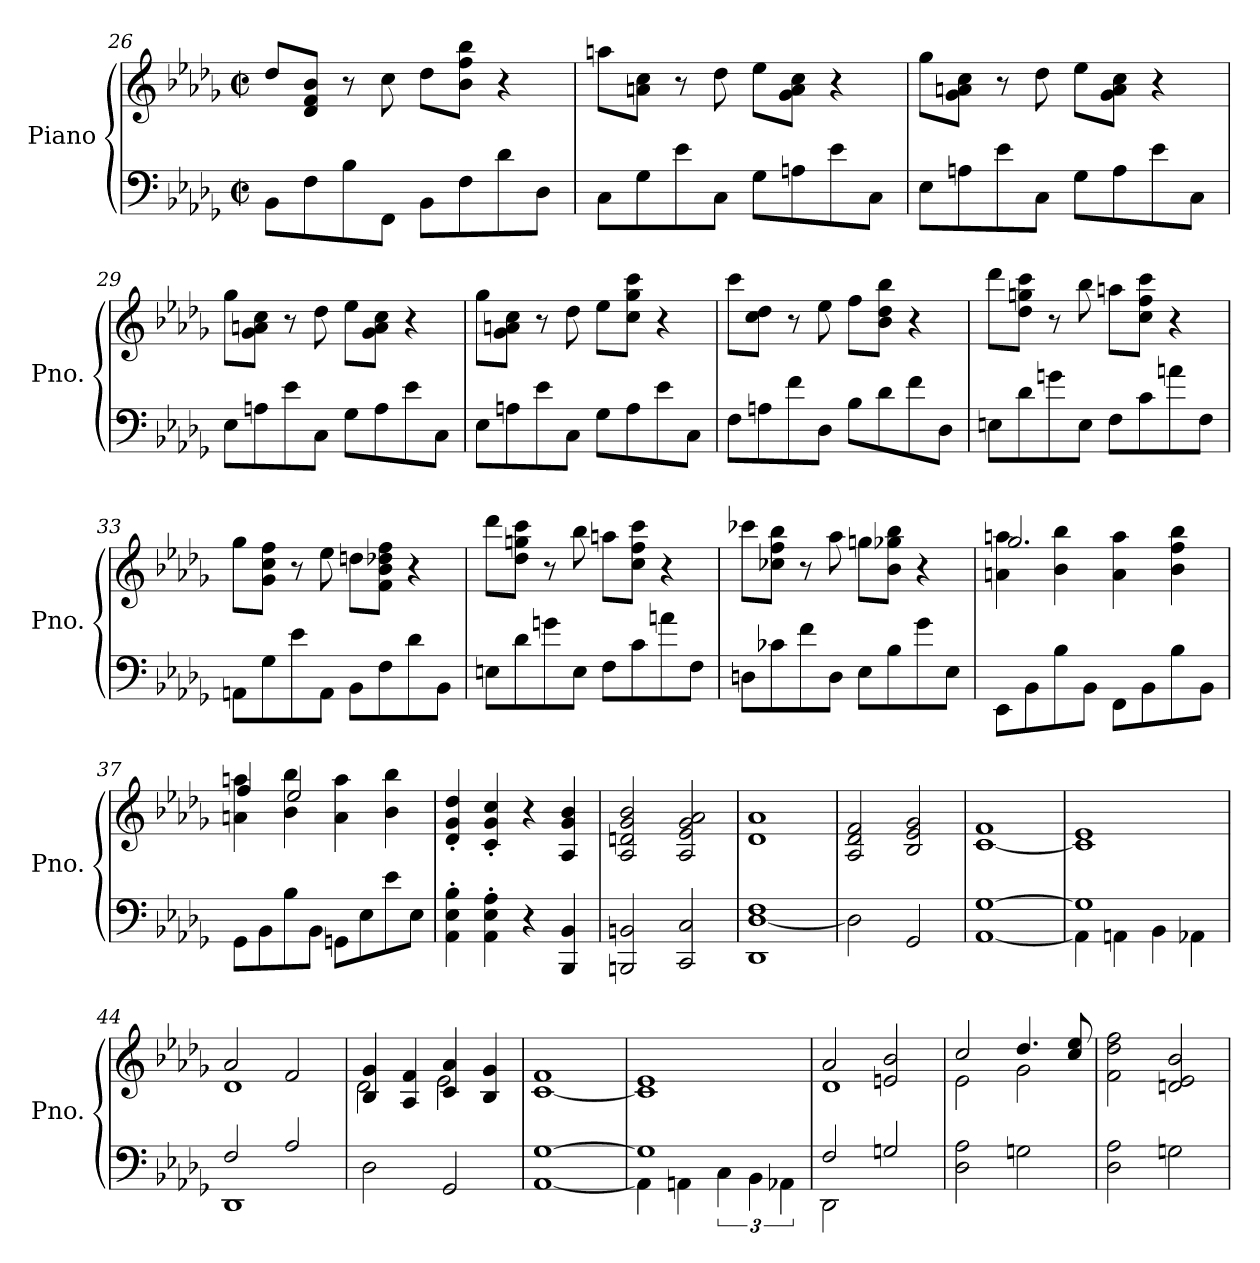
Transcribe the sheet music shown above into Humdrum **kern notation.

**kern	**kern
*part1	*part1
*staff2	*staff1
*I"Piano	*
*I'Pno.	*
*clefF4	*clefG2
*k[b-e-a-d-g-]	*k[b-e-a-d-g-]
*M2/2	*M2/2
*met(c|)	*met(c|)
=26	=26
8BB-\L	8dd-/L
8F\	8d-/ 8f/ 8b-/J
8B-\	8r
8FF\J	8cc\
8BB-\L	8dd-\L
8F\	8b-\ 8ff\ 8bb-\J
8d-\	4r
8D-\J	.
=27	=27
8C\L	8aan\L
8G-\	8an\ 8cc\J
8e-\	8r
8C\J	8dd-\
8G-\L	8ee-\L
8An\	8g-\ 8a\ 8cc\J
8e-\	4r
8C\J	.
=28	=28
8E-\L	8gg-\L
8An\	8g-\ 8an\ 8cc\J
8e-\	8r
8C\J	8dd-\
8G-\L	8ee-\L
8A\	8g-\ 8a\ 8cc\J
8e-\	4r
8C\J	.
=29	=29
8E-\L	8gg-\L
8An\	8g-\ 8an\ 8cc\J
8e-\	8r
8C\J	8dd-\
8G-\L	8ee-\L
8A\	8g-\ 8a\ 8cc\J
8e-\	4r
8C\J	.
=30	=30
8E-\L	8gg-\L
8An\	8g-\ 8an\ 8cc\J
8e-\	8r
8C\J	8dd-\
8G-\L	8ee-\L
8A\	8cc\ 8gg-\ 8ccc\J
8e-\	4r
8C\J	.
!!LO:LB:g=z
=31	=31
8F\L	8ccc\L
8An\	8cc\ 8dd-\J
8f\	8r
8D-\J	8ee-\
8B-\L	8ff\L
8d-\	8b-\ 8dd-\ 8bb-\J
8f\	4r
8D-\J	.
=32	=32
8En\L	8ddd-\L
8d-\	8dd-\ 8ggn\ 8ccc\J
8gn\	8r
8E\J	8bb-\
8F\L	8aan\L
8c\	8cc\ 8ff\ 8ccc\J
8an\	4r
8F\J	.
=33	=33
8AAn\L	8gg-\L
8G-\	8g-\ 8cc\ 8ff\J
8e-\	8r
8AA\J	8ee-\
8BB-\L	8ddn\L
8F\	8f\ 8b-\ 8dd-X\ 8ff\J
8d-\	4r
8BB-\J	.
=34	=34
8En\L	8ddd-\L
8d-\	8dd-\ 8ggn\ 8ccc\J
8gn\	8r
8E\J	8bb-\
8F\L	8aan\L
8c\	8cc\ 8ff\ 8ccc\J
8an\	4r
8F\J	.
=35	=35
8Dn\L	8ccc-X\L
8c-X\	8cc-X\ 8ff\ 8bb-\J
8f\	8r
8D\J	8aa-\
8E-\L	8ggn\L
8B-\	8b-\ 8gg-X\ 8bb-\J
8g-\	4r
8E-\J	.
!!LO:PB:g=z
=36	=36
*	*^
8EE-\L	4an\ 4aan\	2.gg-/
8BB-\	.	.
8B-\	4b-\ 4bb-\	.
8BB-\J	.	.
8FF\L	4a\ 4aa\	.
8BB-\	.	.
8B-\	4b-\ 4ff\ 4bb-\	4ryy
8BB-\J	.	.
=37	=37	=37
8GG-\L	4an\ 4aan\	4ff/
8BB-\	.	.
8B-\	4b-\ 4bb-\	2ee-/
8BB-\J	.	.
8GGn\L	4a\ 4aa\	.
8E-\	.	.
8e-\	4b-\ 4bb-\	4ryy
8E-\J	.	.
*	*v	*v
=38	=38
4AA-\' 4E-\' 4B-\'	4d-/' 4g-/' 4dd-/'
4AA-\' 4E-\' 4A-\'	4c/' 4g-/' 4cc/'
4r	4r
4BBB-/ 4BB-/	4A-/ 4g-/ 4b-/
=39	=39
2BBBn/ 2BBn/	2A-/ 2dn/ 2g-/ 2b-/
2CC/ 2C/	2A-/ 2e-/ 2g-/ 2a-/
=40	=40
1DD- [1D- 1F	1d- 1a-
=41	=41
2D-\]	2A-/ 2d-/ 2f/
2GG-/	2B-/ 2e-/ 2g-/
=42	=42
[1AA- [1G-	[1c 1f
=43	=43
*^	*
1G-]	4AA-\]	1c] 1e-
.	4AAn\	.
.	4BB-\	.
.	4AA-X\	.
=44	=44	=44
*	*	*^
2F/	1DD-	2a-/	1d-
2A-/	.	2f/	.
*v	*v	*	*
=45	=45	=45
2D-\	4B-/ 4g-/	2d-\
.	4A-/ 4f/	.
2GG-/	4c/ 4a-/	2e-\
.	4B-/ 4g-/	.
*	*v	*v
=46	=46
*^	*
[1G-	[1AA-	[1c 1f
!!LO:LB:g=z
=47	=47	=47
1G-]	4AA-\]	1c] 1e-
.	4AAn\	.
.	6C\	.
.	6BB-\	.
.	6AA-X\	.
=48	=48	=48
*	*	*^
2F/	2DD-\	2a-/	1d-
2Gn/	2ryy	2en/ 2b-/	.
*v	*v	*	*
=49	=49	=49
2D-\ 2A-\	2cc/	2e-\
2Gn\	4.dd-/	2g-\
.	8cc/ 8ee-/	.
*	*v	*v
=50	=50
2D-\ 2A-\	2f\ 2dd-\ 2ff\
2Gn\	2dn/ 2e-/ 2b-/
=	=
*-	*-
